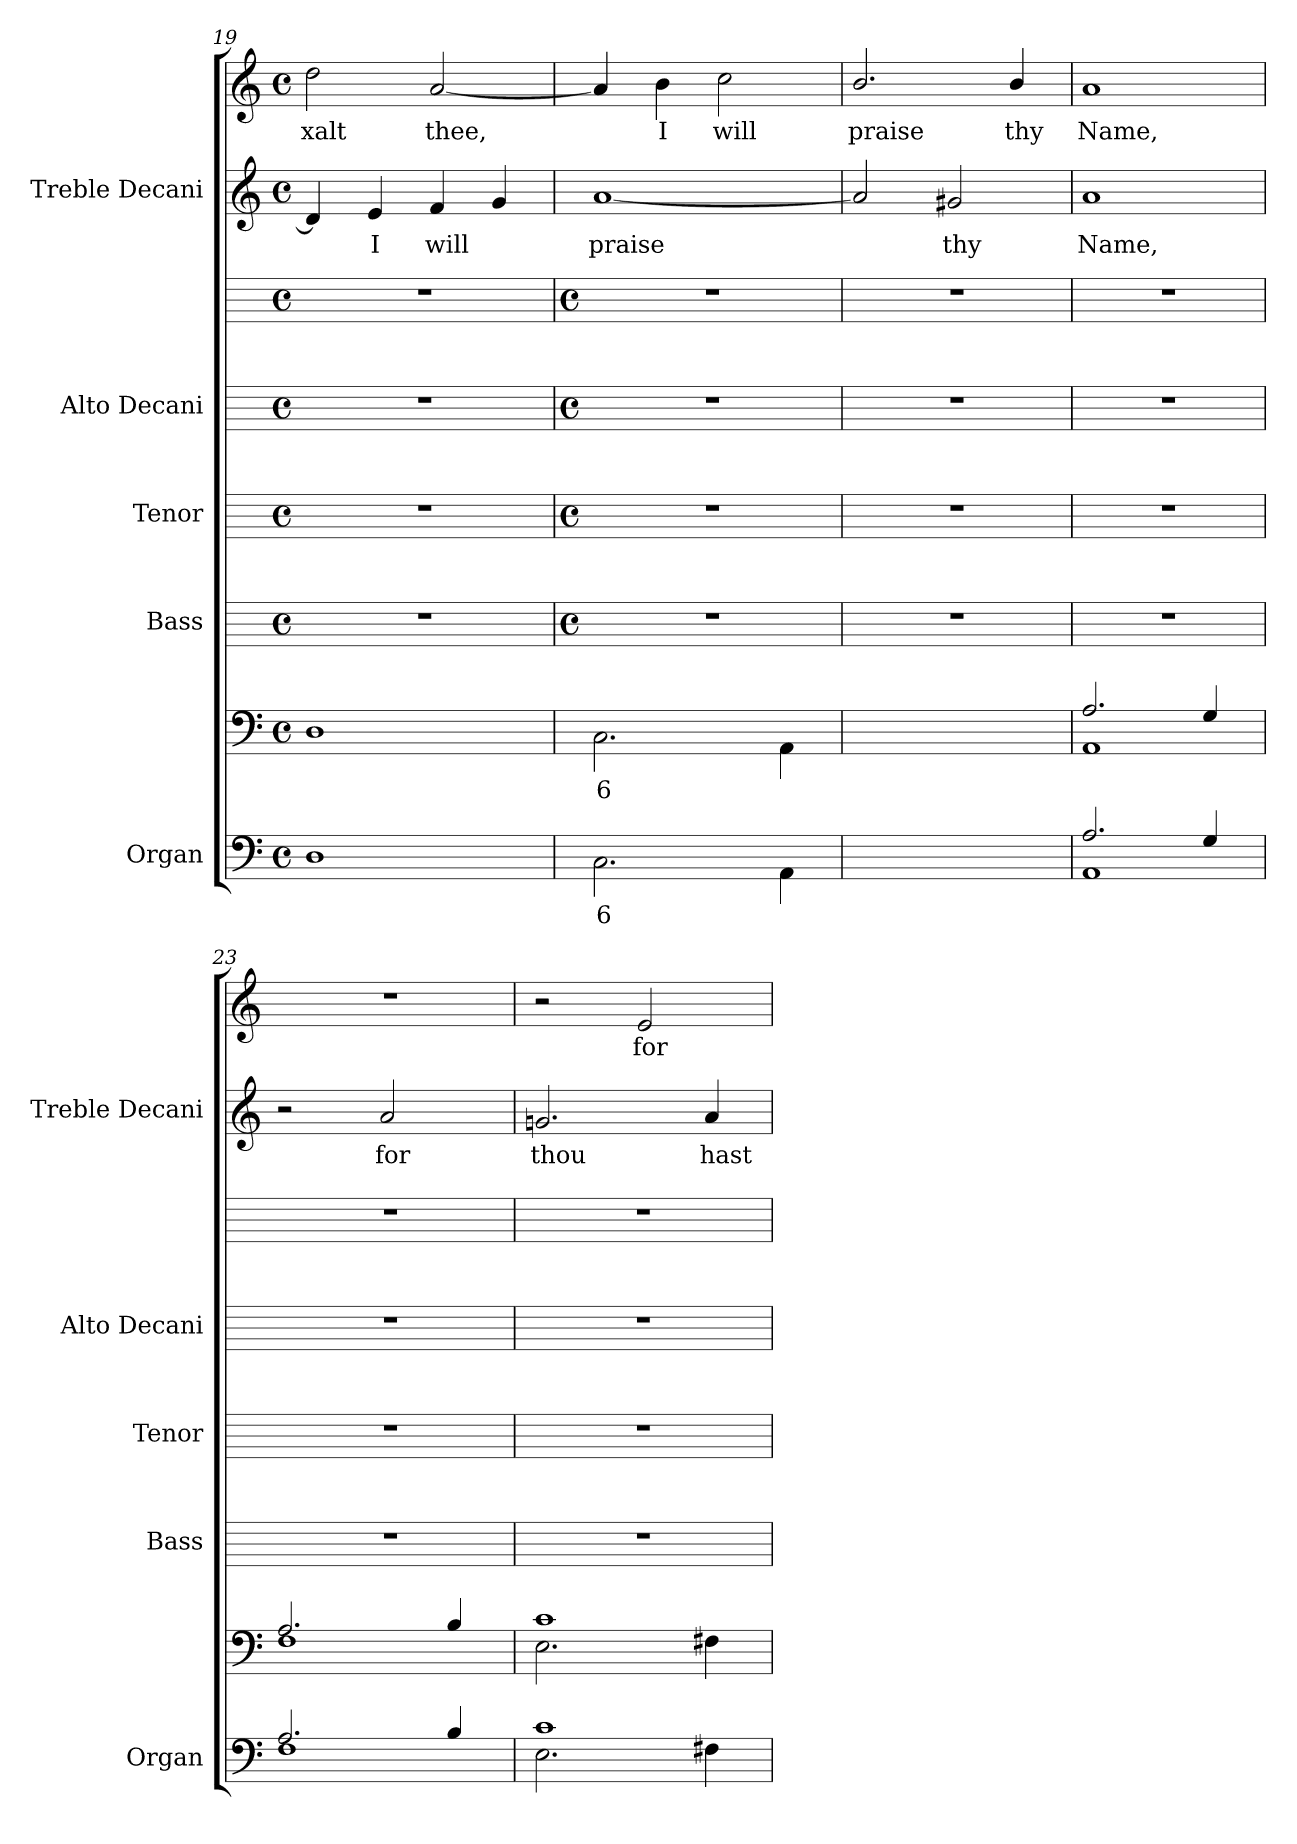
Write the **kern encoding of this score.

**kern	**text	**kern	**text	**kern	**kern	**kern	**kern	**kern	**text	**kern	**text
*part5	*part5	*part5	*part5	*part4	*part3	*part2	*part2	*part1	*part1	*part1	*part1
*staff8	*staff8	*staff7	*staff7	*staff6	*staff5	*staff4	*staff3	*staff2	*staff2	*staff1	*staff1
*I"Organ	*	*	*	*I"Bass	*I"Tenor	*I"Alto Decani	*	*I"Treble Decani	*	*	*
*I'Organ	*	*	*	*I'Bass	*I'Tenor	*I'Alto Decani	*	*I'Treble Decani	*	*	*
*clefF4	*	*clefF4	*	*	*	*	*	*clefG2	*	*clefG2	*
*k[]	*	*k[]	*	*	*	*	*	*k[]	*	*k[]	*
*C:	*	*C:	*	*	*	*	*	*C:	*	*C:	*
*M4/4	*	*M4/4	*	*M4/4	*M4/4	*M4/4	*M4/4	*M4/4	*	*M4/4	*
*met(c)	*	*met(c)	*	*met(c)	*met(c)	*met(c)	*met(c)	*met(c)	*	*met(c)	*
=19	=19	=19	=19	=19	=19	=19	=19	=19	=19	=19	=19
*^	*	*^	*	*	*	*	*	*	*	*	*
!	!	!	!	!	!	!	!	!	!	!	!	!	!LO:LY:b
1ryy	1D\	.	1ryy	1D\	.	1r	1r	1r	1r	4d]	.	2dd	xalt
!	!	!	!	!	!	!	!	!	!	!	!LO:LY:b	!	!
.	.	.	.	.	.	.	.	.	.	4e	I	.	.
!	!	!	!	!	!	!	!	!	!	!	!LO:LY:b	!	!LO:LY:b
.	.	.	.	.	.	.	.	.	.	4f	will	[2a	thee,
.	.	.	.	.	.	.	.	.	.	4g	.	.	.
!!LO:LB:g=z
=20	=20	=20	=20	=20	=20	=20	=20	=20	=20	=20	=20	=20	=20
*	*	*	*	*	*	*M4/4	*M4/4	*M4/4	*M4/4	*	*	*	*
*	*	*	*	*	*	*met(c)	*met(c)	*met(c)	*met(c)	*	*	*	*
!	!	!LO:LY:b	!	!	!LO:LY:b	!	!	!	!	!	!LO:LY:b	!	!
1ryy	2.C\	6	1ryy	2.C\	6	1r	1r	1r	1r	[1a	praise	4a]	.
!	!	!	!	!	!	!	!	!	!	!	!	!	!LO:LY:b
.	.	.	.	.	.	.	.	.	.	.	.	4b	I
!	!	!	!	!	!	!	!	!	!	!	!	!	!LO:LY:b
.	.	.	.	.	.	.	.	.	.	.	.	2cc	will
.	4AA\	.	.	4AA\	.	.	.	.	.	.	.	.	.
=21	=21	=21	=21	=21	=21	=21	=21	=21	=21	=21	=21	=21	=21
!	!	!LO:LY:b	!	!	!LO:LY:b	!	!	!	!	!	!	!	!LO:LY:b
1ryy	[2E\yy	4	1ryy	[2E\yy	4	1r	1r	1r	1r	2a]	.	2.b/	praise
!	!	!LO:LY:b	!	!	!LO:LY:b	!	!	!	!	!	!LO:LY:b	!	!
.	2E\yy]	3	.	2E\yy]	3	.	.	.	.	2g#X	thy	.	.
!	!	!	!	!	!	!	!	!	!	!	!	!	!LO:LY:b
.	.	.	.	.	.	.	.	.	.	.	.	4b/	thy
=22	=22	=22	=22	=22	=22	=22	=22	=22	=22	=22	=22	=22	=22
!	!	!	!	!	!	!	!	!	!	!	!LO:LY:b	!	!LO:LY:b
2.A/	1AA\	.	2.A/	1AA\	.	1r	1r	1r	1r	1a	Name,	1a	Name,
4G/	.	.	4G/	.	.	.	.	.	.	.	.	.	.
=23	=23	=23	=23	=23	=23	=23	=23	=23	=23	=23	=23	=23	=23
2.A/	1F\	.	2.A/	1F\	.	1r	1r	1r	1r	2r	.	1r	.
!	!	!	!	!	!	!	!	!	!	!	!LO:LY:b	!	!
.	.	.	.	.	.	.	.	.	.	2a	for	.	.
4B/	.	.	4B/	.	.	.	.	.	.	.	.	.	.
=24	=24	=24	=24	=24	=24	=24	=24	=24	=24	=24	=24	=24	=24
!	!	!	!	!	!	!	!	!	!	!	!LO:LY:b	!	!
1c/	2.E\	.	1c/	2.E\	.	1r	1r	1r	1r	2.gn	thou	2r	.
!	!	!	!	!	!	!	!	!	!	!	!	!	!LO:LY:b
.	.	.	.	.	.	.	.	.	.	.	.	2e	for
!	!	!	!	!	!	!	!	!	!	!	!LO:LY:b	!	!
.	4F#X\	.	.	4F#X\	.	.	.	.	.	4a	hast	.	.
*v	*v	*	*	*	*	*	*	*	*	*	*	*	*
*	*	*v	*v	*	*	*	*	*	*	*	*	*
=	=	=	=	=	=	=	=	=	=	=	=
*-	*-	*-	*-	*-	*-	*-	*-	*-	*-	*-	*-
